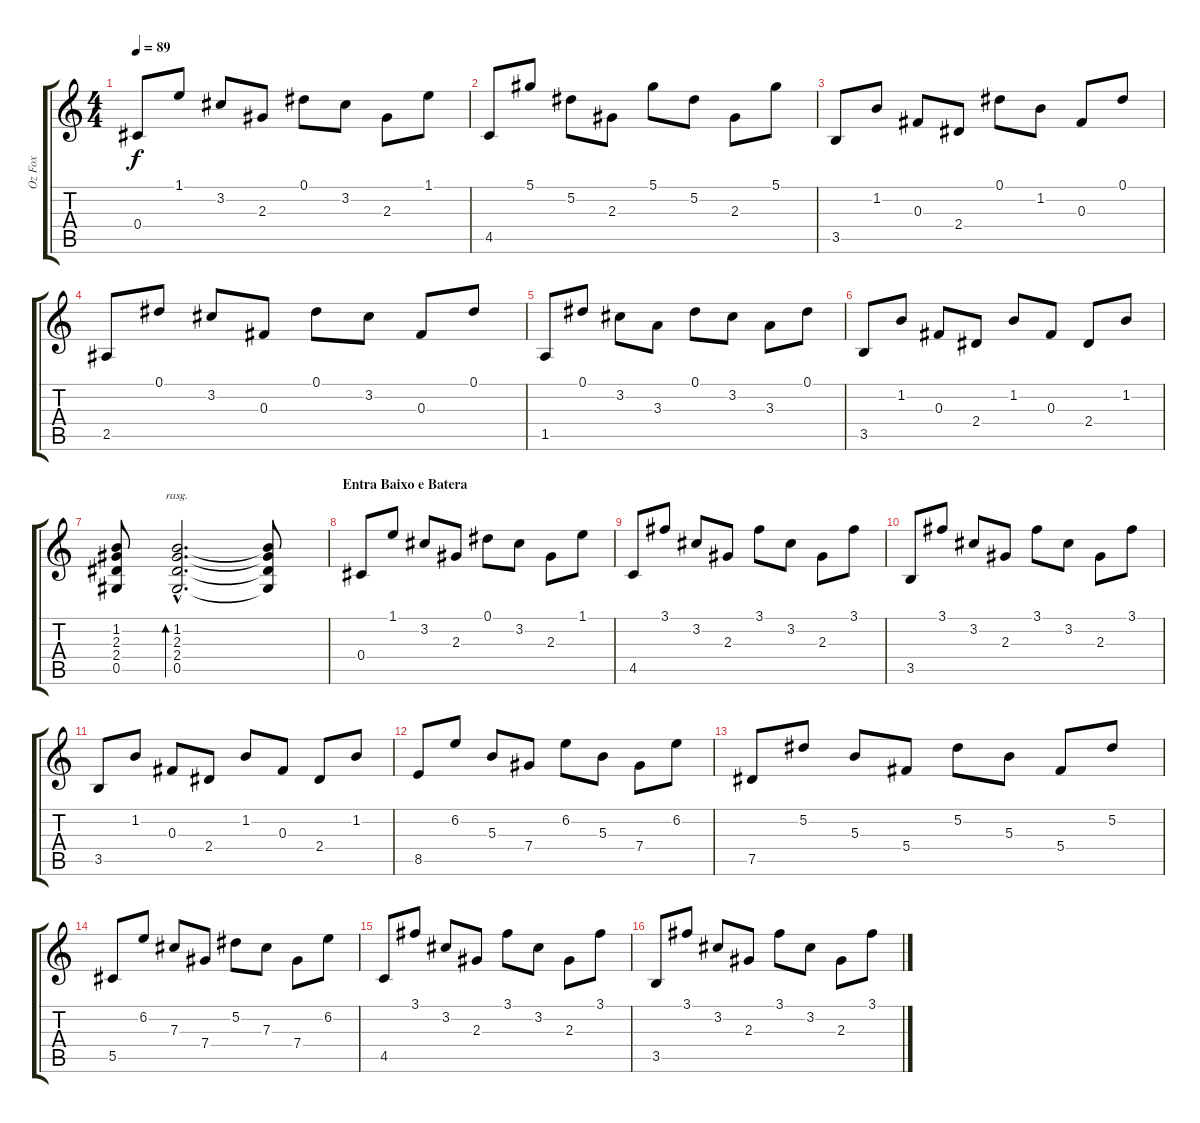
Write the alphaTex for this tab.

\track ("Oz Fox" "Oz Fox") {instrument acousticguitarsteel}
\staff {score tabs}
\tuning (Eb4 Bb3 Gb3 Db3 Ab2 Eb2) {hide}
\ts (4 4)
\tempo 89
\clef g2
\ks c
0.4.8{dy f} 1.1.8 3.2.8 2.3.8 0.1.8 3.2.8 2.3.8 1.1.8 |
4.5.8 5.1.8 5.2.8 2.3.8 5.1.8 5.2.8 2.3.8 5.1.8 |
3.5.8 1.2.8 0.3.8 2.4.8 0.1.8 1.2.8 0.3.8 0.1.8 |
2.5.8 0.1.8 3.2.8 0.3.8 0.1.8 3.2.8 0.3.8 0.1.8 |
1.5.8 0.1.8 3.2.8 3.3.8 0.1.8 3.2.8 3.3.8 0.1.8 |
3.5.8 1.2.8 0.3.8 2.4.8 1.2.8 0.3.8 2.4.8 1.2.8 |
(1.2 2.3 2.4 0.5).8 (1.2{hac} 2.3{hac} 2.4{hac} 0.5{hac}).2{d bd 120 rasg ii} (1.2{t} 2.3{t} 2.4{t} 0.5{t}).8 |
\section ("" "Entra Baixo e Batera")
0.4.8{instrument electricguitarclean} 1.1.8 3.2.8 2.3.8 0.1.8 3.2.8 2.3.8 1.1.8 |
4.5.8 3.1.8 3.2.8 2.3.8 3.1.8 3.2.8 2.3.8 3.1.8 |
3.5.8 3.1.8 3.2.8 2.3.8 3.1.8 3.2.8 2.3.8 3.1.8 |
3.5.8 1.2.8 0.3.8 2.4.8 1.2.8 0.3.8 2.4.8 1.2.8 |
8.5.8 6.2.8 5.3.8 7.4.8 6.2.8 5.3.8 7.4.8 6.2.8 |
7.5.8 5.2.8 5.3.8 5.4.8 5.2.8 5.3.8 5.4.8 5.2.8 |
5.5.8 6.2.8 7.3.8 7.4.8 5.2.8 7.3.8 7.4.8 6.2.8 |
4.5.8 3.1.8 3.2.8 2.3.8 3.1.8 3.2.8 2.3.8 3.1.8 |
3.5.8 3.1.8 3.2.8 2.3.8 3.1.8 3.2.8 2.3.8 3.1.8
